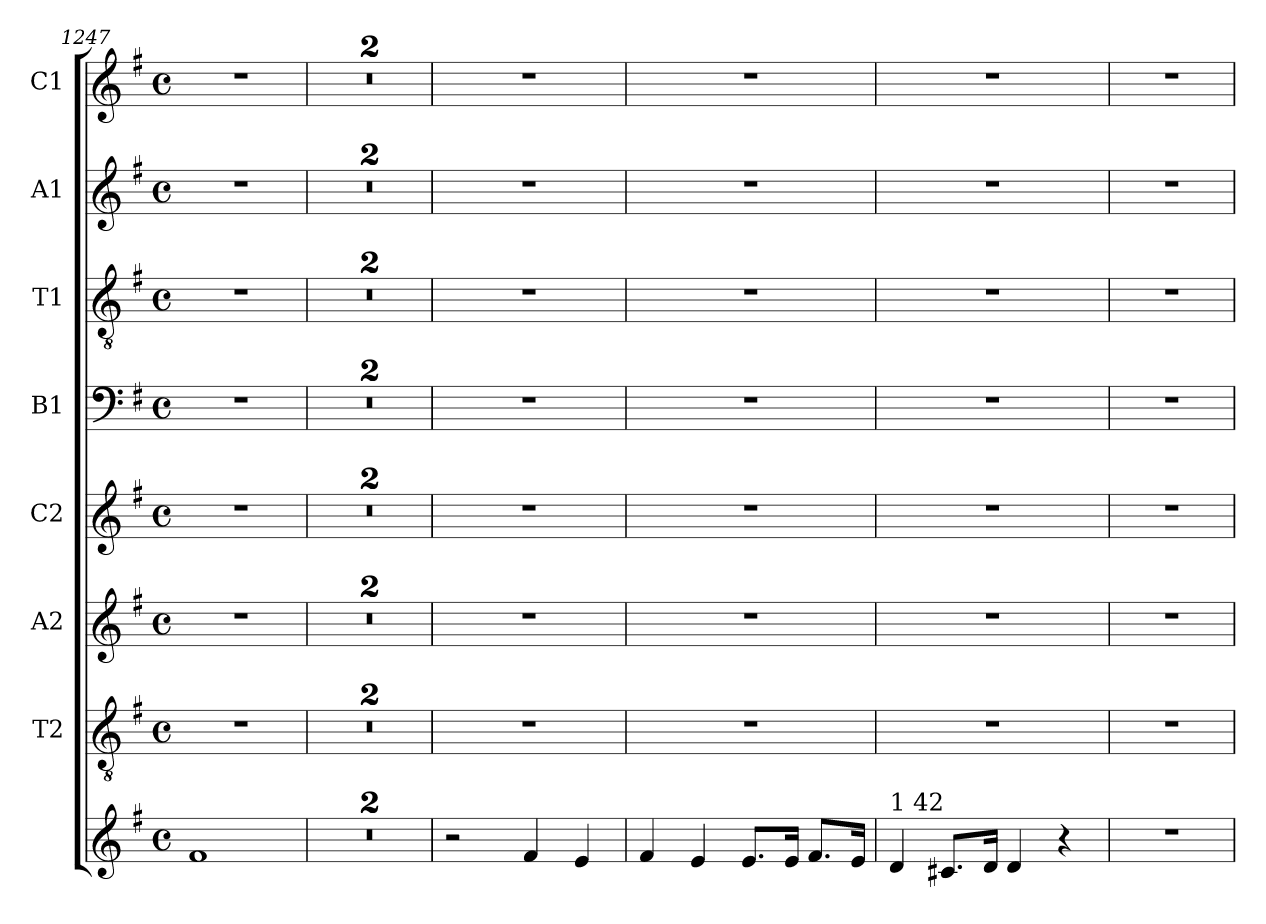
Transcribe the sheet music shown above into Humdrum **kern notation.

**kern	**kern	**kern	**kern	**kern	**kern	**kern	**kern
*part8	*part7	*part6	*part5	*part4	*part3	*part2	*part1
*staff8	*staff7	*staff6	*staff5	*staff4	*staff3	*staff2	*staff1
*	*I"T2	*I"A2	*I"C2	*I"B1	*I"T1	*I"A1	*I"C1
*	*I'T2	*I'A2	*I'C2	*I'B1	*I'T1	*I'A1	*I'C1
*clefG2	*clefGv2	*clefG2	*clefG2	*clefF4	*clefGv2	*clefG2	*clefG2
*k[f#]	*k[f#]	*k[f#]	*k[f#]	*k[f#]	*k[f#]	*k[f#]	*k[f#]
*G:	*G:	*G:	*G:	*G:	*G:	*G:	*G:
*M4/4	*M4/4	*M4/4	*M4/4	*M4/4	*M4/4	*M4/4	*M4/4
*met(c)	*met(c)	*met(c)	*met(c)	*met(c)	*met(c)	*met(c)	*met(c)
=1247	=1247	=1247	=1247	=1247	=1247	=1247	=1247
1f#	1r	1r	1r	1r	1r	1r	1r
=1248	=1248	=1248	=1248	=1248	=1248	=1248	=1248
1r	1r	1r	1r	1r	1r	1r	1r
=1249	=1249	=1249	=1249	=1249	=1249	=1249	=1249
1r	1r	1r	1r	1r	1r	1r	1r
=1250	=1250	=1250	=1250	=1250	=1250	=1250	=1250
2r	1r	1r	1r	1r	1r	1r	1r
4f#/	.	.	.	.	.	.	.
4e/	.	.	.	.	.	.	.
=1251	=1251	=1251	=1251	=1251	=1251	=1251	=1251
4f#/	1r	1r	1r	1r	1r	1r	1r
4e/	.	.	.	.	.	.	.
8.e/L	.	.	.	.	.	.	.
16e/Jk	.	.	.	.	.	.	.
8.f#/L	.	.	.	.	.	.	.
16e/Jk	.	.	.	.	.	.	.
!!LO:LB:g=z
=1252	=1252	=1252	=1252	=1252	=1252	=1252	=1252
!LO:TX:a:t=1 42	!	!	!	!	!	!	!
4d/	1r	1r	1r	1r	1r	1r	1r
8.c#X/L	.	.	.	.	.	.	.
16d/Jk	.	.	.	.	.	.	.
4d/	.	.	.	.	.	.	.
4r	.	.	.	.	.	.	.
=1253	=1253	=1253	=1253	=1253	=1253	=1253	=1253
1r	1r	1r	1r	1r	1r	1r	1r
=	=	=	=	=	=	=	=
*-	*-	*-	*-	*-	*-	*-	*-
